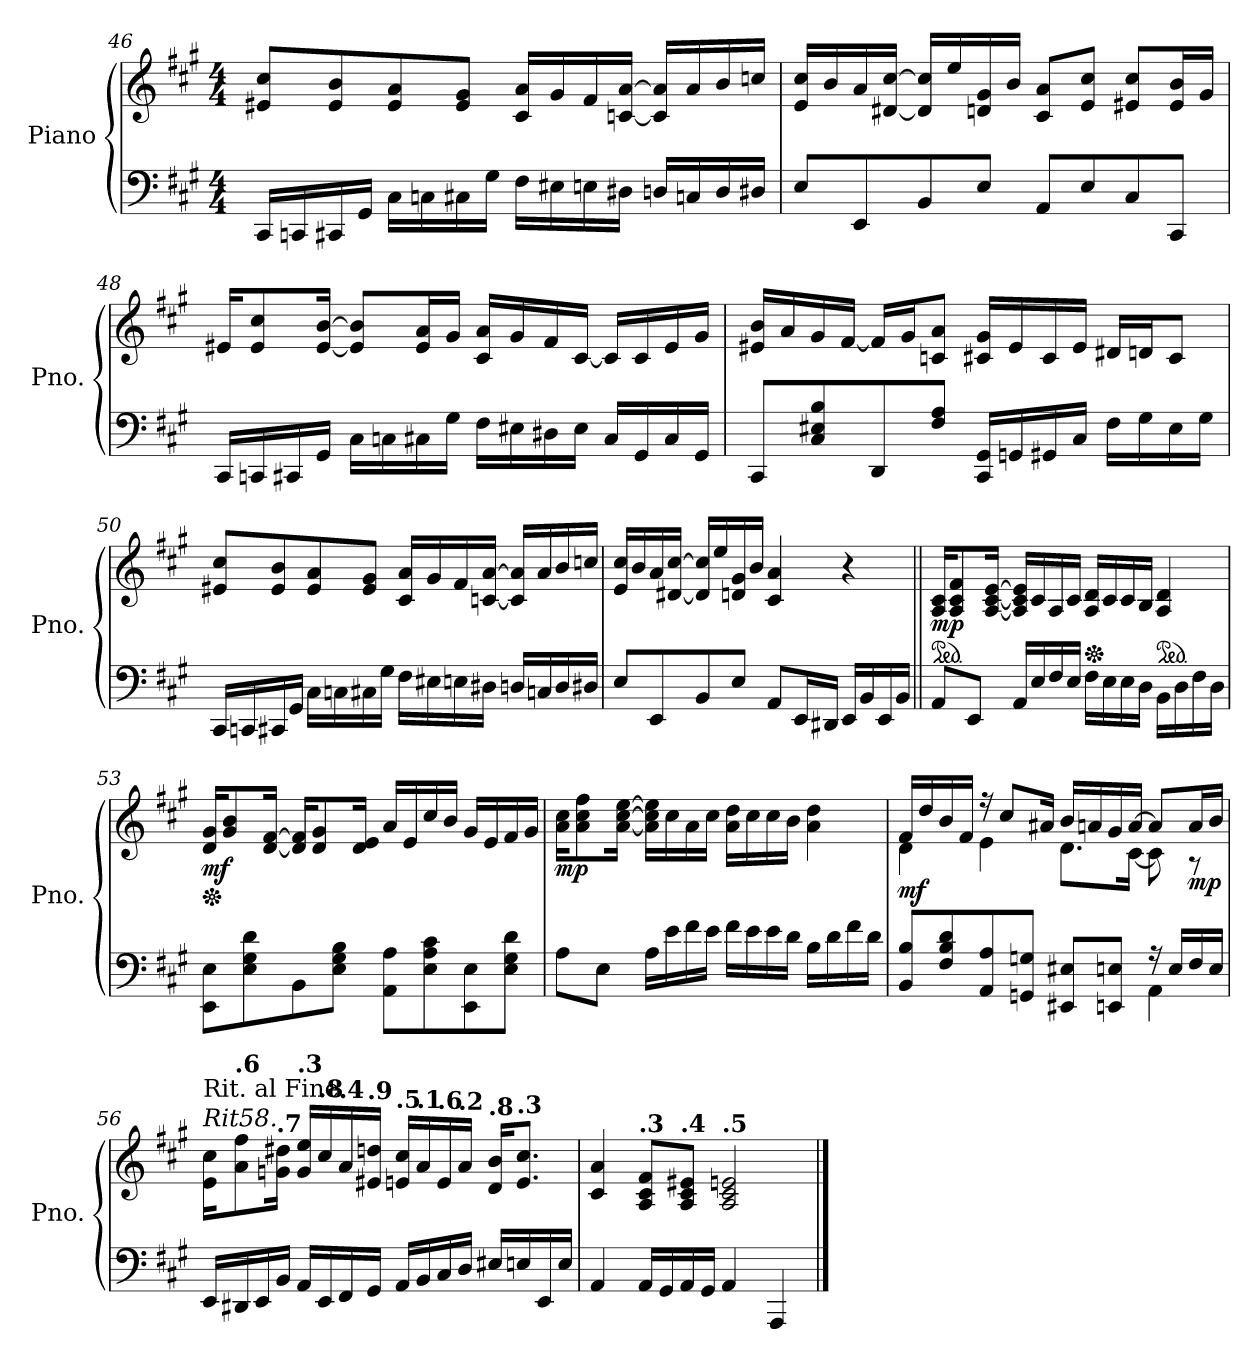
**kern	**kern	**dynam
*part1	*part1	*part1
*staff2	*staff1	*staff1/2
*I"Piano	*	*
*I'Pno.	*	*
*clefF4	*clefG2	*
*k[f#c#g#]	*k[f#c#g#]	*
*M4/4	*M4/4	*
=46	=46	=46
16CC#/LL	8e#X/ 8cc#/L	.
16CCn/	.	.
16CC#X/	8e#/ 8b/	.
16GG#/JJ	.	.
16C#\LL	8e#/ 8a/	.
16Cn\	.	.
16C#X\	8e#/ 8g#/J	.
16G#\JJ	.	.
16F#\LL	16c#/ 16a/LL	.
16E#X\	16g#/	.
16En\	16f#/	.
16D#X\JJ	[16cn/ [16a/JJ	.
16Dn/LL	16c/] 16a/]LL	.
16Cn/	16a/	.
16D/	16b/	.
16D#X/JJ	16ccn/JJ	.
!!LO:LB:g=z
=47	=47	=47
8E/L	16e/ 16cc#/LL	.
.	16b/	.
8EE/	16a/	.
.	[16d#X/ [16cc#/JJ	.
8BB/	16d#/] 16cc#/]LL	.
.	16ee/	.
8E/J	16dn/ 16g#/	.
.	16b/JJ	.
8AA/L	8c#/ 8a/L	.
8E/	8e/ 8cc#/J	.
8C#/	8e#X/ 8cc#/L	.
8CC#/J	16e#/ 16b/L	.
.	16g#/JJ	.
=48	=48	=48
16CC#/LL	16e#X/KL	.
16CCn/	8e#/ 8cc#/	.
16CC#X/	.	.
16GG#/JJ	[16e#/ [16b/Jk	.
16C#\LL	8e#/] 8b/]L	.
16Cn\	.	.
16C#X\	16e#/ 16a/L	.
16G#\JJ	16g#/JJ	.
16F#\LL	16c#/ 16a/LL	.
16E#X\	16g#/	.
16D#X\	16f#/	.
16E#\JJ	[16c#/JJ	.
16C#/LL	16c#/LL]	.
16GG#/	16c#/	.
16C#/	16e#/	.
16GG#/JJ	16g#/JJ	.
!!LO:LB:g=z
=49	=49	=49
8CC#/L	16e#X/ 16b/LL	.
.	16a/	.
8C#/ 8E#X/ 8B/	16g#/	.
.	[16f#/JJ	.
8DD/	16f#/LL]	.
.	16g#/J	.
8F#/ 8A/J	8cn/ 8a/J	.
16CC#/ 16GG#/LL	16c#X/ 16g#/LL	.
16GGn/	16e#/	.
16GG#X/	16c#/	.
16C#/JJ	16e#/JJ	.
16F#\LL	16d#X/LL	.
16G#\	16dn/J	.
16E#\	8c#/J	.
16G#\JJ	.	.
=50	=50	=50
16CC#/LL	8e#X/ 8cc#/L	.
16CCn/	.	.
16CC#X/	8e#/ 8b/	.
16GG#/JJ	.	.
16C#\LL	8e#/ 8a/	.
16Cn\	.	.
16C#X\	8e#/ 8g#/J	.
16G#\JJ	.	.
16F#\LL	16c#/ 16a/LL	.
16E#X\	16g#/	.
16En\	16f#/	.
16D#X\JJ	[16cn/ [16a/JJ	.
16Dn/LL	16c/] 16a/]LL	.
16Cn/	16a/	.
16D/	16b/	.
16D#X/JJ	16ccn/JJ	.
!!LO:PB:g=z
=51	=51	=51
8E/L	16e/ 16cc#/LL	.
.	16b/	.
8EE/	16a/	.
.	[16d#X/ [16cc#/JJ	.
8BB/	16d#/] 16cc#/]LL	.
.	16ee/	.
8E/J	16dn/ 16g#/	.
.	16b/JJ	.
8AA/L	4c#/ 4a/	.
16EE/L	.	.
16DD#X/JJ	.	.
16EE/LL	4r	.
16BB/	.	.
16EE/	.	.
16BB/JJ	.	.
=52||	=52||	=52||
*	*ped	*
!	!	!LO:DY:b
8AA/L	16A/ 16c#/KL	mp
.	8A/ 8c#/ 8f#/	.
8EE/J	.	.
.	[16A/ [16c#/ [16e/Jk	.
16AA/LL	16A/] 16c#/] 16e/]LL	.
16E/	16c#/	.
16F#/	16A/	.
16E/JJ	16c#/JJ	.
*	*Xped	*
16F#\LL	16A/ 16d/LL	.
16E\	16c#/	.
16E\	16c#/	.
16D\JJ	16B/JJ	.
*	*ped	*
16BB\LL	4A/ 4d/	.
16D\	.	.
16F#\	.	.
16D\JJ	.	.
!!LO:LB:g=z
=53	=53	=53
*	*Xped	*
!	!	!LO:DY:b
8EE\ 8E\L	16d/ 16g#/KL	mf
.	8g#/ 8b/	.
8E\ 8G#\ 8d\	.	.
.	[16d/ [16f#/Jk	.
8BB\	16d/] 16f#/]KL	.
.	8d/ 8g#/	.
8E\ 8G#\ 8B\J	.	.
.	16d/ 16e/Jk	.
8AA\ 8A\L	16a/LL	.
.	16e/	.
8E\ 8A\ 8c#\	16cc#/	.
.	16b/JJ	.
8EE\ 8E\	16g#/LL	.
.	16e/	.
8E\ 8G#\ 8d\J	16f#/	.
.	16g#/JJ	.
=54	=54	=54
!	!	!LO:DY:b
8A\L	16a\ 16cc#\KL	mp
.	8a\ 8cc#\ 8ff#\	.
8E\J	.	.
.	[16a\ [16cc#\ [16ee\Jk	.
16A\LL	16a\] 16cc#\] 16ee\]LL	.
16e\	16cc#\	.
16f#\	16a\	.
16e\JJ	16cc#\JJ	.
16f#\LL	16a\ 16dd\LL	.
16e\	16cc#\	.
16e\	16cc#\	.
16d\JJ	16b\JJ	.
16B\LL	4a\ 4dd\	.
16d\	.	.
16f#\	.	.
16d\JJ	.	.
!!LO:LB:g=z
=55	=55	=55
*^	*^	*
!	!	!	!	!LO:DY:b
8BB/ 8B/L	2.ryy	16f#/LL	4d\	mf
.	.	16dd/	.	.
8F#/ 8B/ 8d/	.	16b/	.	.
.	.	16f#/JJ	.	.
8AA/ 8A/	.	16r	4e\	.
.	.	8cc#/L	.	.
8GGn/ 8Gn/J	.	.	.	.
.	.	16a#X/Jk	.	.
8EE#X/ 8E#X/L	.	16b/LL	8.d\L	.
.	.	16an/	.	.
8EEn/ 8En/J	.	16g#/	.	.
.	.	[16a/JJ	[16c#\Jk	.
16r	4AA\	8a/L]	8c#\]	.
16E/LL	.	.	.	.
!	!	!	!	!LO:DY:b
16F#/	.	16a/L	8r	mp
16E/JJ	.	16b/JJ	.	.
*v	*v	*	*	*
*	*v	*v	*
=56	=56	=56
*	*MM58	*
!	!LO:TX:a:i:t=Rit58.	!
!	!LO:TX:a:t=Rit. al Fine	!
16EE/LL	16e\ 16cc#\KL	.
*	*MM57	*
!	!LO:TX:a:B:t=.6	!
16DD#X/	8a\ 8ff#\	.
16EE/	.	.
*	*MM56	*
!	!LO:TX:a:B:t=.7	!
16BB/JJ	16gn\ 16dd#X\Jk	.
*	*MM56	*
!	!LO:TX:a:B:t=.3	!
16AA/LL	16g/ 16ee/LL	.
*	*MM55	*
!	!LO:TX:a:B:t=.8	!
16EE/	16cc#/	.
*	*MM55	*
!	!LO:TX:a:B:t=.4	!
16FF#/	16a/	.
*	*MM54	*
!	!LO:TX:a:B:t=.9	!
16GG#/JJ	16e#X/ 16ddn/JJ	.
*	*MM54	*
!	!LO:TX:a:B:t=.5	!
16AA/LL	16en/ 16cc#/LL	.
*	*MM54	*
!	!LO:TX:a:B:t=.1	!
16BB/	16a/	.
*	*MM53	*
!	!LO:TX:a:B:t=.6	!
16C#/	16e/	.
*	*MM53	*
!	!LO:TX:a:B:t=.2	!
16D/JJ	16a/JJ	.
*	*MM52	*
!	!LO:TX:a:B:t=.8	!
16E#X/LL	16d/ 16b/KL	.
*	*MM52	*
!	!LO:TX:a:B:t=.3	!
16En/	8.e/ 8.cc#/J	.
16EE/	.	.
16E/JJ	.	.
!!LO:LB:g=z
=57	=57	=57
*	*MM51	*
4AA/	4c#/ 4a/	.
*	*MM49	*
!	!LO:TX:a:B:t=.3	!
16AA/LL	8A/ 8c#/ 8f#/L	.
16GG#/	.	.
*	*MM48	*
!	!LO:TX:a:B:t=.4	!
16AA/	8A/ 8c#/ 8e#X/J	.
16GG#/JJ	.	.
*	*MM47	*
!	!LO:TX:a:B:t=.5	!
4AA/	2A/ 2c#/ 2en/	.
4AAA/	.	.
==	==	==
*-	*-	*-
